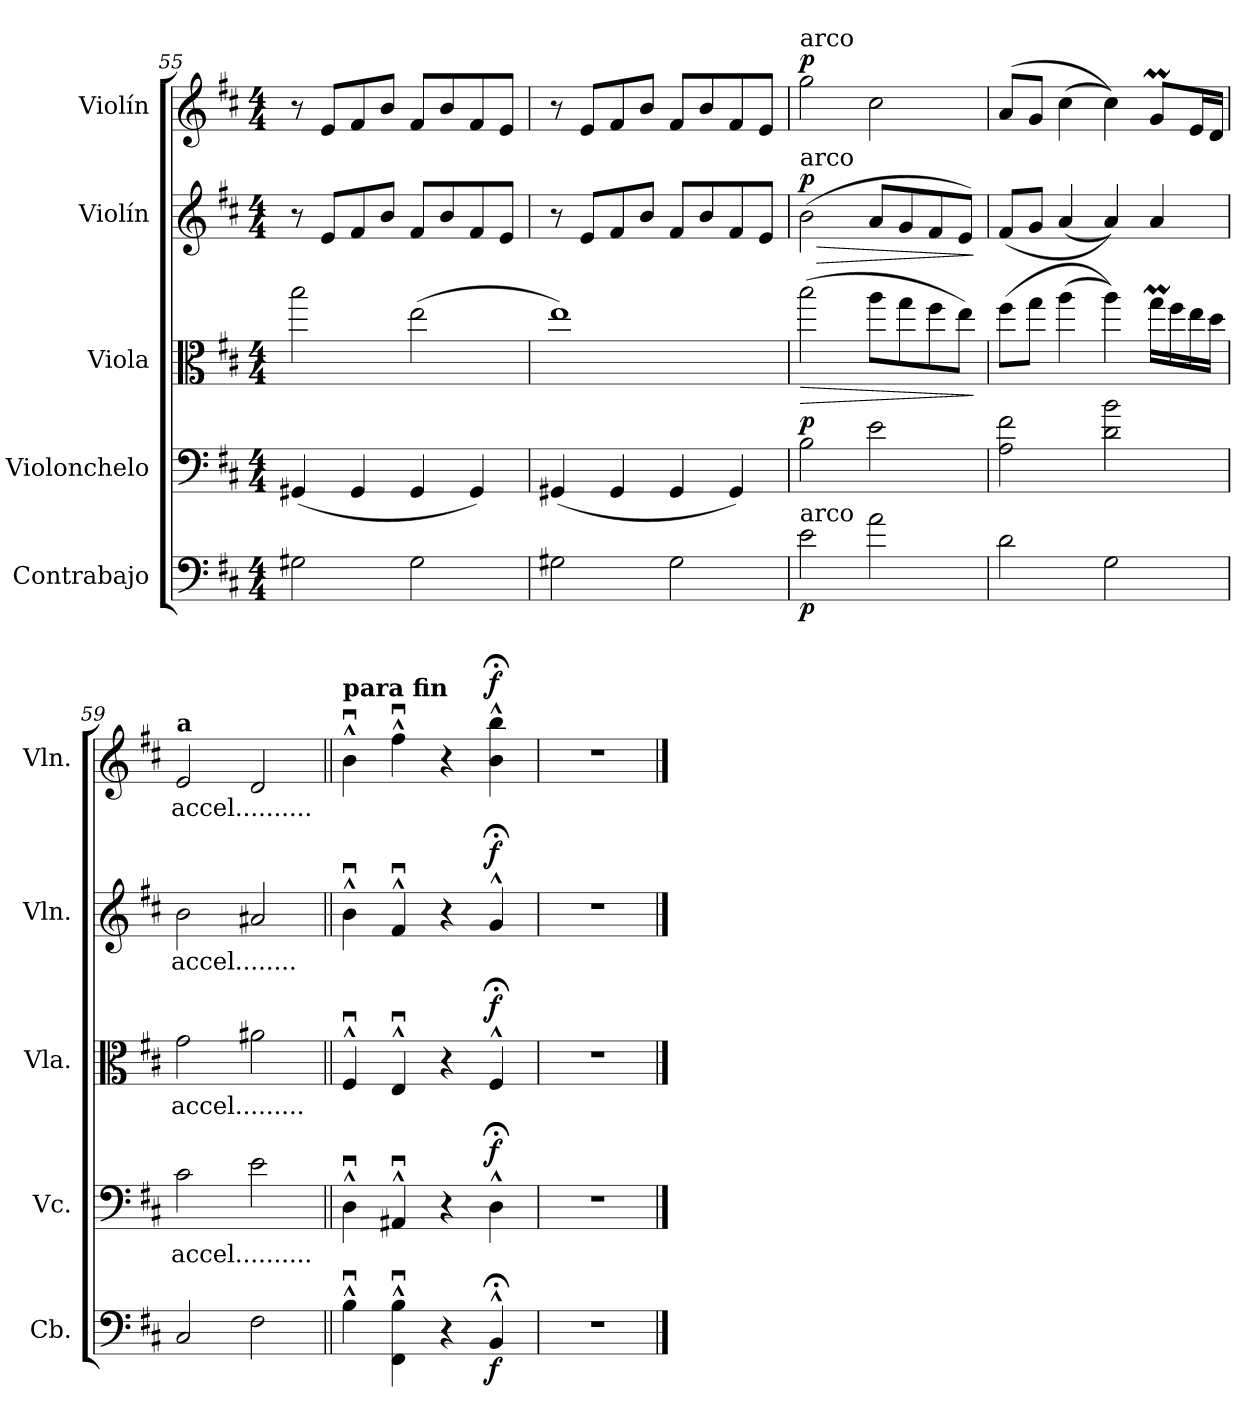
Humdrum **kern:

**kern	**dynam	**kern	**text	**dynam	**kern	**text	**dynam	**kern	**text	**dynam	**kern	**text	**dynam
*part5	*part5	*part4	*part4	*part4	*part3	*part3	*part3	*part2	*part2	*part2	*part1	*part1	*part1
*staff5	*staff5	*staff4	*staff4	*staff4	*staff3	*staff3	*staff3	*staff2	*staff2	*staff2	*staff1	*staff1	*staff1
*I"Contrabajo	*	*I"Violonchelo	*	*	*I"Viola	*	*	*I"Violín	*	*	*I"Violín	*	*
*I'Cb.	*	*I'Vc.	*	*	*I'Vla.	*	*	*I'Vln.	*	*	*I'Vln.	*	*
*clefF4	*	*clefF4	*	*	*clefC3	*	*	*clefG2	*	*	*clefG2	*	*
*ITrd7c12	*	*	*	*	*	*	*	*	*	*	*	*	*
*k[f#c#]	*	*k[f#c#]	*	*	*k[f#c#]	*	*	*k[f#c#]	*	*	*k[f#c#]	*	*
*M4/4	*	*M4/4	*	*	*M4/4	*	*	*M4/4	*	*	*M4/4	*	*
=55	=55	=55	=55	=55	=55	=55	=55	=55	=55	=55	=55	=55	=55
2GG#X\	.	(4GG#X/	.	.	2bb\	.	.	8r	.	.	8r	.	.
.	.	.	.	.	.	.	.	8e/L	.	.	8e/L	.	.
.	.	4GG#/	.	.	.	.	.	8f#/	.	.	8f#/	.	.
.	.	.	.	.	.	.	.	8b/J	.	.	8b/J	.	.
2GG#\	.	4GG#/	.	.	(2ee\	.	.	8f#/L	.	.	8f#/L	.	.
.	.	.	.	.	.	.	.	8b/	.	.	8b/	.	.
.	.	4GG#/)	.	.	.	.	.	8f#/	.	.	8f#/	.	.
.	.	.	.	.	.	.	.	8e/J	.	.	8e/J	.	.
!!LO:LB:g=z
=56	=56	=56	=56	=56	=56	=56	=56	=56	=56	=56	=56	=56	=56
2GG#X\	.	(4GG#X/	.	.	1ee)	.	.	8r	.	.	8r	.	.
.	.	.	.	.	.	.	.	8e/L	.	.	8e/L	.	.
.	.	4GG#/	.	.	.	.	.	8f#/	.	.	8f#/	.	.
.	.	.	.	.	.	.	.	8b/J	.	.	8b/J	.	.
2GG#\	.	4GG#/	.	.	.	.	.	8f#/L	.	.	8f#/L	.	.
.	.	.	.	.	.	.	.	8b/	.	.	8b/	.	.
.	.	4GG#/)	.	.	.	.	.	8f#/	.	.	8f#/	.	.
.	.	.	.	.	.	.	.	8e/J	.	.	8e/J	.	.
=57	=57	=57	=57	=57	=57	=57	=57	=57	=57	=57	=57	=57	=57
!	!	!	!	!	!	!	!	!	!	!	!LO:TX:a:t=arco	!	!
!	!	!	!	!	!	!	!	!LO:TX:a:t=arco	!	!	!	!	!
!LO:TX:a:t=arco	!	!	!	!	!	!	!	!	!	!	!	!	!
!	!LO:DY:b	!	!	!LO:DY:b	!	!	!LO:HP:b	!	!	!LO:HP:b	!	!	!
!	!	!	!	!	!	!	!	!	!	!LO:DY:n=1:b	!	!	!LO:DY:b
2E\	p	2B\	.	p	(2bb\	.	>	(2b\	.	> p	2gg\	.	p
2A\	.	2e\	.	.	8aa\L	.	.	8a/L	.	.	2cc#\	.	.
.	.	.	.	.	8gg\	.	.	8g/	.	.	.	.	.
.	.	.	.	.	8ff#\	.	.	8f#/	.	.	.	.	.
.	.	.	.	.	8ee\J)	.	.	8e/J)	.	.	.	.	.
.	.	.	.	.	.	.	]	.	.	]	.	.	.
=58	=58	=58	=58	=58	=58	=58	=58	=58	=58	=58	=58	=58	=58
2D\	.	2A\ 2f#\	.	.	(8ff#\L	.	.	(8f#/L	.	.	(8a/L	.	.
.	.	.	.	.	8gg\J	.	.	8g/J	.	.	8g/J	.	.
.	.	.	.	.	(4aa\	.	.	(4a/	.	.	(4cc#\	.	.
2GG\	.	2d\ 2b\	.	.	4aa\))	.	.	4a/))	.	.	4cc#\))	.	.
.	.	.	.	.	16ggM\LL	.	.	4a/	.	.	8gM/L	.	.
.	.	.	.	.	16ff#\	.	.	.	.	.	.	.	.
.	.	.	.	.	16ee\	.	.	.	.	.	16e/L	.	.
.	.	.	.	.	16dd\JJ	.	.	.	.	.	16d/JJ	.	.
=59	=59	=59	=59	=59	=59	=59	=59	=59	=59	=59	=59	=59	=59
*	*	*	*	*	*	*	*	*	*	*	*MM120	*	*
!	!	!	!	!	!	!	!	!	!	!	!LO:TX:a:B:t=a	!	!
!	!	!	!LO:LY:b	!	!	!LO:LY:b	!	!	!LO:LY:b	!	!	!LO:LY:b	!
2CC#/	.	2c#\	accel..........	.	2g\	accel.........	.	2b\	accel........	.	2e/	accel..........	.
2FF#\	.	2e\	.	.	2a#X\	.	.	2a#X/	.	.	2d/	.	.
=60||	=60||	=60||	=60||	=60||	=60||	=60||	=60||	=60||	=60||	=60||	=60||	=60||	=60||
!	!	!	!	!	!	!	!	!	!	!	!LO:TX:a:B:t=para fin	!	!
4BBu^^\	.	4Du^^\	.	.	4F#u^^/	.	.	4bu^^\	.	.	4bu^^\	.	.
4FFF#\u^^ 4BB\u^^	.	4AA#Xu^^/	.	.	4Eu^^/	.	.	4f#u^^/	.	.	4ff#u^^\	.	.
4r	.	4r	.	.	4r	.	.	4r	.	.	4r	.	.
!	!LO:DY:b	!	!	!LO:DY:b	!	!	!LO:DY:b	!	!	!LO:DY:b	!	!	!LO:DY:b
4BBB;<^^/	f	4D;<^^\	.	f	4F#;<^^/	.	f	4g;<^^/	.	f	4b\;<^^ 4bb\;<^^	.	f
!!LO:PB:g=z
=61	=61	=61	=61	=61	=61	=61	=61	=61	=61	=61	=61	=61	=61
1r	.	1r	.	.	1r	.	.	1r	.	.	1r	.	.
==	==	==	==	==	==	==	==	==	==	==	==	==	==
*-	*-	*-	*-	*-	*-	*-	*-	*-	*-	*-	*-	*-	*-
